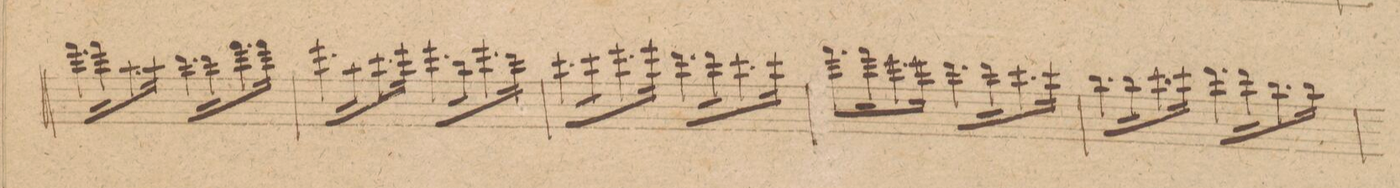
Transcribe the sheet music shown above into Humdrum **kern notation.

**kern	**dynam
*I"Violino. 1mo	*
*clefG2	*
*k[f#c#g#]	*
*met(c)	*
*M4/4	*
8.fff#\L	.
16fff#\K	.
8.aa\	.
16aa\Jk	.
8.ddd\L	.
16ddd\K	.
8.fff#\	.
16fff#\Jk	.
=32	=32
8.eee\L	.
16aa\K	.
8.ccc#\	.
16eee\Jk	.
8.eee\L	.
16bb\K	.
8.eee\	.
16ddd\Jk	.
=33	=33
8.ccc#\L	.
16ccc#\K	.
8.eee\	.
16eee\Jk	.
8.ddd\L	.
16ddd\K	.
8.ccc#\	.
16ccc#\Jk	.
=34	=34
8.fff#\L	.
16fff#\K	.
8.eee\	.
16eee\Jk	.
8.ddd\L	.
16ddd\K	.
8.ccc#\	.
16ccc#\Jk	.
=35	=35
8.bb\L	.
16bb\K	.
8.ccc#\	.
16ccc#\Jk	.
8.ddd\L	.
16ddd\K	.
8.bb\	.
16bb\Jk	.
=36	=36
*-	*-
